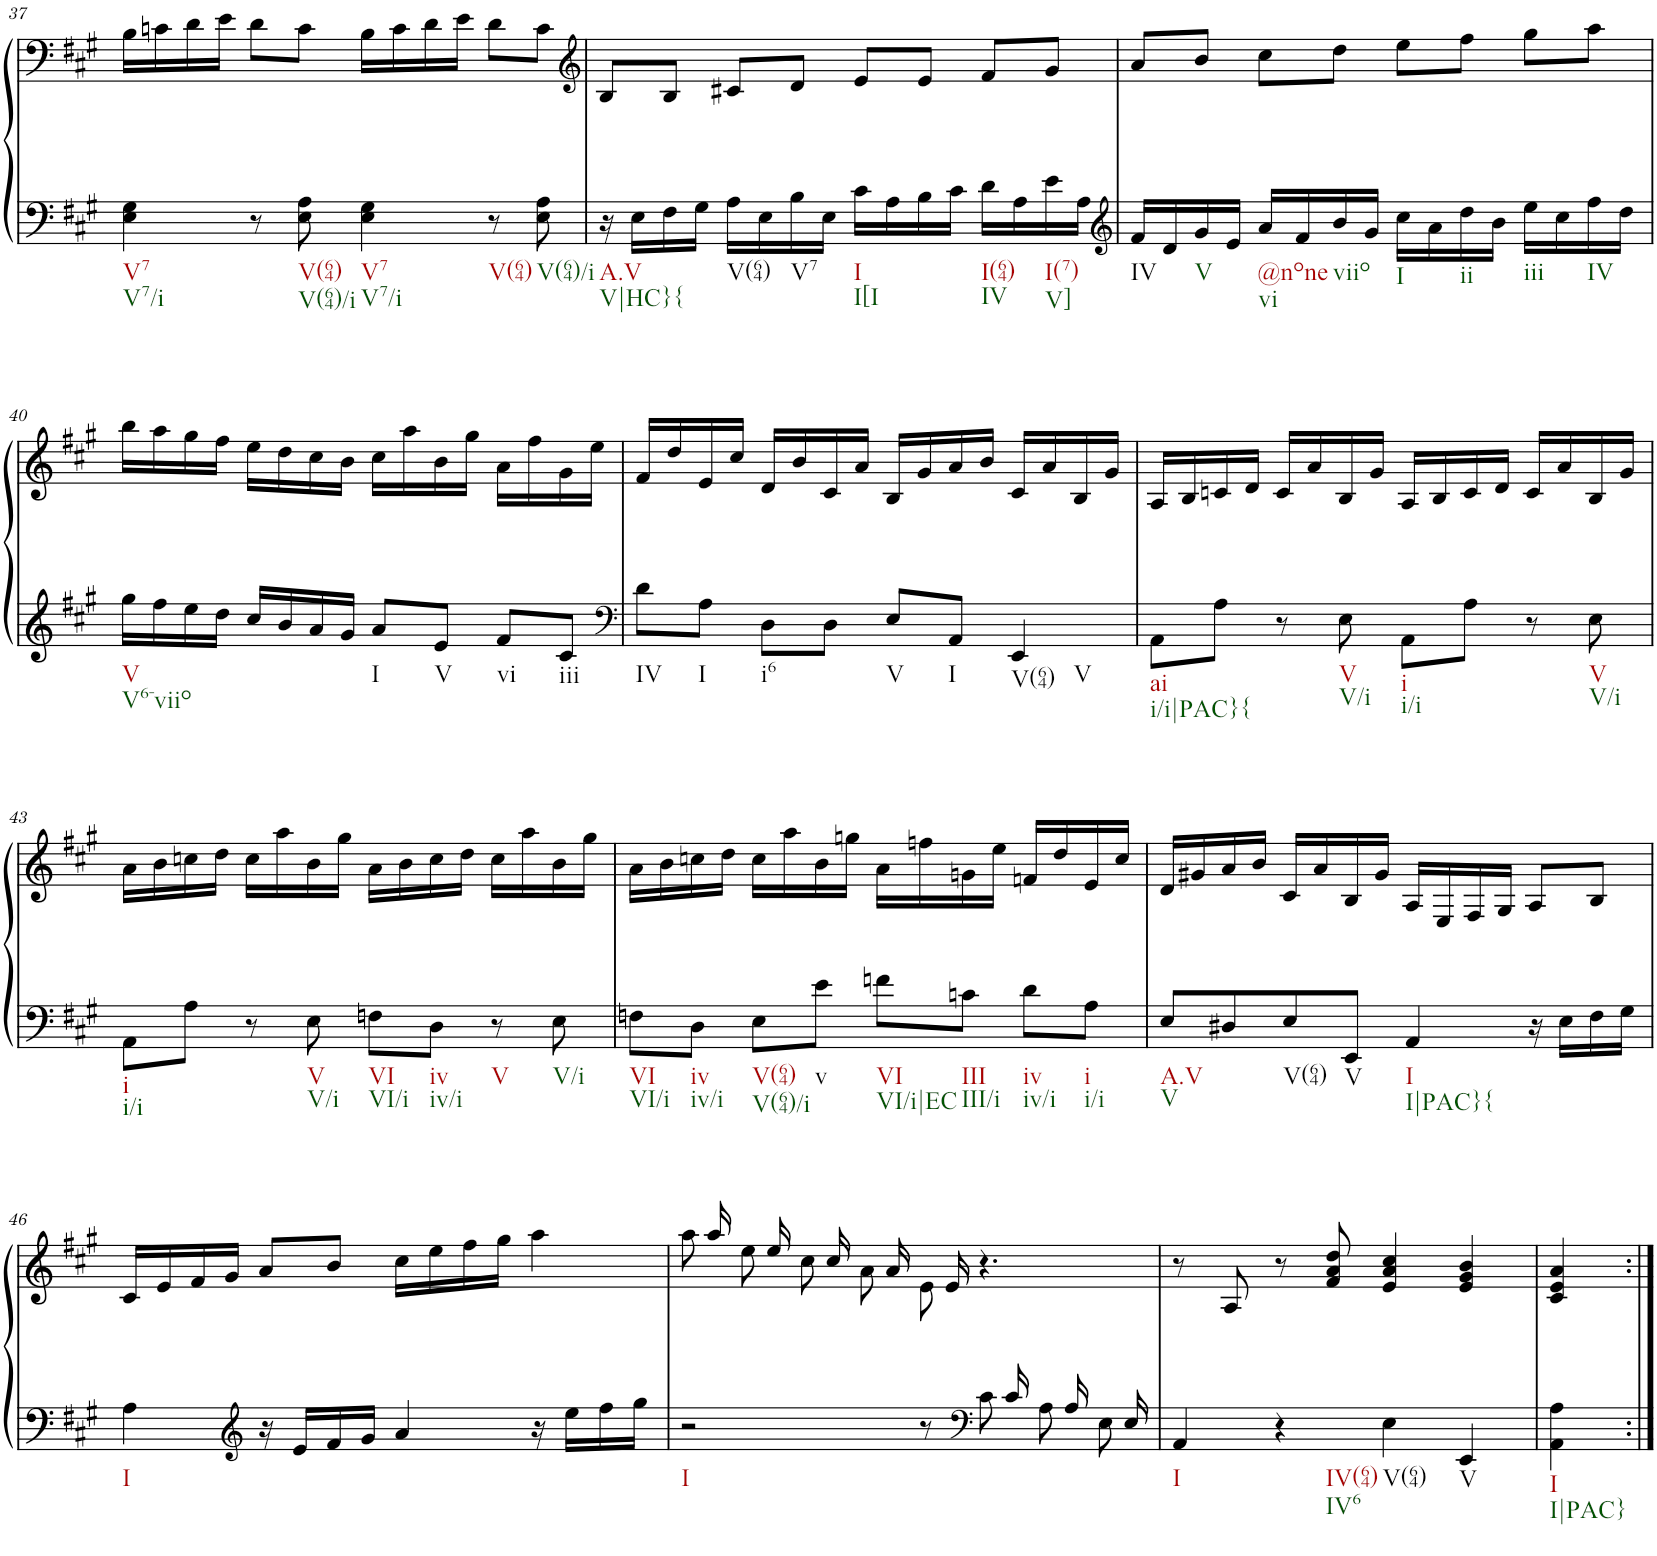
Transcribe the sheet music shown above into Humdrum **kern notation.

**kern	**kern
*part1	*part1
*staff2	*staff1
*I"Piano	*
*I'Pno.	*
!!LO:PB:g=z
*clefF4	*clefF4
*k[f#c#g#]	*k[f#c#g#]
*M4/4	*M4/4
*met(c)	*met(c)
=37	=37
!LO:TX:b:t=V7	!
!LO:TX:b:t=V7/i	!
4E\ 4G#\	16B\LL
.	16cn\
.	16d\
.	16e\JJ
8r	8d\L
!LO:TX:b:t=V(64)	!
!LO:TX:b:t=V(64)/i	!
8E\ 8A\	8c\J
!LO:TX:b:t=V7	!
!LO:TX:b:t=V7/i	!
4E\ 4G#\	16B\LL
.	16c\
.	16d\
.	16e\JJ
!LO:TX:b:t=V(64)	!
8r	8d\L
!LO:TX:b:t=V(64)/i	!
8E\ 8A\	8c\J
=38	=38
*	*clefG2
!LO:TX:b:t=A.V	!
!LO:TX:b:t=V|HC}{	!
16r	8B/L
16E\LL	.
16F#\	8B/J
16G#\JJ	.
!LO:TX:b:t=V(64)	!
16A\LL	8c#X/L
16E\	.
!LO:TX:b:t=V7	!
16B\	8d/J
16E\JJ	.
!LO:TX:b:t=I	!
!LO:TX:b:t=I[I	!
16c#\LL	8e/L
16A\	.
16B\	8e/J
16c#\JJ	.
!LO:TX:b:t=I(64)	!
!LO:TX:b:t=IV	!
16d\LL	8f#/L
16A\	.
!LO:TX:b:t=I(7)	!
!LO:TX:b:t=V]	!
16e\	8g#/J
16A\JJ	.
=39	=39
*clefG2	*
!LO:TX:b:t=IV	!
16f#/LL	8a/L
16d/	.
!LO:TX:b:t=V	!
16g#/	8b/J
16e/JJ	.
!LO:TX:b:t=@none	!
!LO:TX:b:t=vi	!
16a/LL	8cc#\L
16f#/	.
!LO:TX:b:t=viio	!
16b/	8dd\J
16g#/JJ	.
!LO:TX:b:t=I	!
16cc#\LL	8ee\L
16a\	.
!LO:TX:b:t=ii	!
16dd\	8ff#\J
16b\JJ	.
!LO:TX:b:t=iii	!
16ee\LL	8gg#\L
16cc#\	.
!LO:TX:b:t=IV	!
16ff#\	8aa\J
16dd\JJ	.
!!LO:LB:g=z
=40	=40
!LO:TX:b:t=V	!
!LO:TX:b:t=V6-viio	!
16gg#\LL	16bb\LL
16ff#\	16aa\
16ee\	16gg#\
16dd\JJ	16ff#\JJ
16cc#/LL	16ee\LL
16b/	16dd\
16a/	16cc#\
16g#/JJ	16b\JJ
!LO:TX:b:t=I	!
8a/L	16cc#\LL
.	16aa\
!LO:TX:b:t=V	!
8e/J	16b\
.	16gg#\JJ
!LO:TX:b:t=vi	!
8f#/L	16a\LL
.	16ff#\
!LO:TX:b:t=iii	!
8c#/J	16g#\
.	16ee\JJ
=41	=41
*clefF4	*
!LO:TX:b:t=IV	!
8d\L	16f#/LL
.	16dd/
!LO:TX:b:t=I	!
8A\J	16e/
.	16cc#/JJ
!LO:TX:b:t=i6	!
8D\L	16d/LL
.	16b/
8D\J	16c#/
.	16a/JJ
!LO:TX:b:t=V	!
8E/L	16B/LL
.	16g#/
!LO:TX:b:t=I	!
8AA/J	16a/
.	16b/JJ
!LO:TX:b:t=V(64)	!
!LO:TX:b:t=V	!
4EE/	16c#/LL
.	16a/
.	16B/
.	16g#/JJ
=42	=42
!LO:TX:b:t=ai	!
!LO:TX:b:t=i/i|PAC}{	!
8AA\L	16A/LL
.	16B/
8A\J	16cn/
.	16d/JJ
8r	16c/LL
.	16a/
!LO:TX:b:t=V	!
!LO:TX:b:t=V/i	!
8E\	16B/
.	16g#/JJ
!LO:TX:b:t=i	!
!LO:TX:b:t=i/i	!
8AA\L	16A/LL
.	16B/
8A\J	16c/
.	16d/JJ
8r	16c/LL
.	16a/
!LO:TX:b:t=V	!
!LO:TX:b:t=V/i	!
8E\	16B/
.	16g#/JJ
!!LO:LB:g=z
=43	=43
!LO:TX:b:t=i	!
!LO:TX:b:t=i/i	!
8AA\L	16a\LL
.	16b\
8A\J	16ccn\
.	16dd\JJ
8r	16cc\LL
.	16aa\
!LO:TX:b:t=V	!
!LO:TX:b:t=V/i	!
8E\	16b\
.	16gg#\JJ
!LO:TX:b:t=VI	!
!LO:TX:b:t=VI/i	!
8Fn\L	16a\LL
.	16b\
!LO:TX:b:t=iv	!
!LO:TX:b:t=iv/i	!
8D\J	16cc\
.	16dd\JJ
!LO:TX:b:t=V	!
8r	16cc\LL
.	16aa\
!LO:TX:b:t=V/i	!
8E\	16b\
.	16gg#\JJ
=44	=44
!LO:TX:b:t=VI	!
!LO:TX:b:t=VI/i	!
8Fn\L	16a\LL
.	16b\
!LO:TX:b:t=iv	!
!LO:TX:b:t=iv/i	!
8D\J	16ccn\
.	16dd\JJ
!LO:TX:b:t=V(64)	!
!LO:TX:b:t=V(64)/i	!
8E\L	16cc\LL
.	16aa\
!LO:TX:b:t=v	!
8e\J	16b\
.	16ggn\JJ
!LO:TX:b:t=VI	!
!LO:TX:b:t=VI/i|EC	!
8fn\L	16a\LL
.	16ffn\
!LO:TX:b:t=III	!
!LO:TX:b:t=III/i	!
8cn\J	16gn\
.	16ee\JJ
!LO:TX:b:t=iv	!
!LO:TX:b:t=iv/i	!
8d\L	16fn/LL
.	16dd/
!LO:TX:b:t=i	!
!LO:TX:b:t=i/i	!
8A\J	16e/
.	16cc/JJ
=45	=45
!LO:TX:b:t=A.V	!
!LO:TX:b:t=V	!
8E/L	16d/LL
.	16g#X/
8D#X/	16a/
.	16b/JJ
!LO:TX:b:t=V(64)	!
8E/	16c#/LL
.	16a/
!LO:TX:b:t=V	!
8EE/J	16B/
.	16g#/JJ
!LO:TX:b:t=I	!
!LO:TX:b:t=I|PAC}{	!
4AA/	16A/LL
.	16E/
.	16F#/
.	16G#/JJ
16r	8A/L
16E\LL	.
16F#\	8B/J
16G#\JJ	.
!!LO:LB:g=z
=46	=46
!LO:TX:b:t=I	!
4A\	16c#/LL
.	16e/
.	16f#/
.	16g#/JJ
*clefG2	*
16r	8a/L
16e/LL	.
16f#/	8b/J
16g#/JJ	.
4a/	16cc#\LL
.	16ee\
.	16ff#\
.	16gg#\JJ
16r	4aa\
16ee\LL	.
16ff#\	.
16gg#\JJ	.
=47	=47
*^	*^
!LO:TX:b:t=I	!	!	!
2r	8.ryy	8aa\	16ryy
.	.	.	16aa/
.	.	8ee\	16ryy
*v	*v	*	*
.	.	16ee/
.	8cc#\	16ryy
.	.	16cc#/
.	8a\	16ryy
.	.	16a/
8r	8e\	16ryy
.	.	16e/
*clefF4	*	*
8c#\	4.r	4.ryy
*^	*	*
.	16c#/	.	.
8A\	16ryy	.	.
.	16A/	.	.
8E\	16ryy	.	.
.	16E/	.	.
*	*	*v	*v
=48	=48	=48
!LO:TX:b:t=I	!	!
*v	*v	*
4AA/	8r
.	8A/
!LO:TX:b:t=IV(64)	!
!LO:TX:b:t=IV6	!
4r	8r
.	8f#/ 8a/ 8dd/
!LO:TX:b:t=V(64)	!
4E\	4e/ 4a/ 4cc#/
!LO:TX:b:t=V	!
4EE/	4e/ 4g#/ 4b/
=49	=49
!LO:TX:b:t=I	!
!LO:TX:b:t=I|PAC}	!
4AA\ 4A\	4c#/ 4e/ 4a/
=:|!	=:|!
*-	*-
